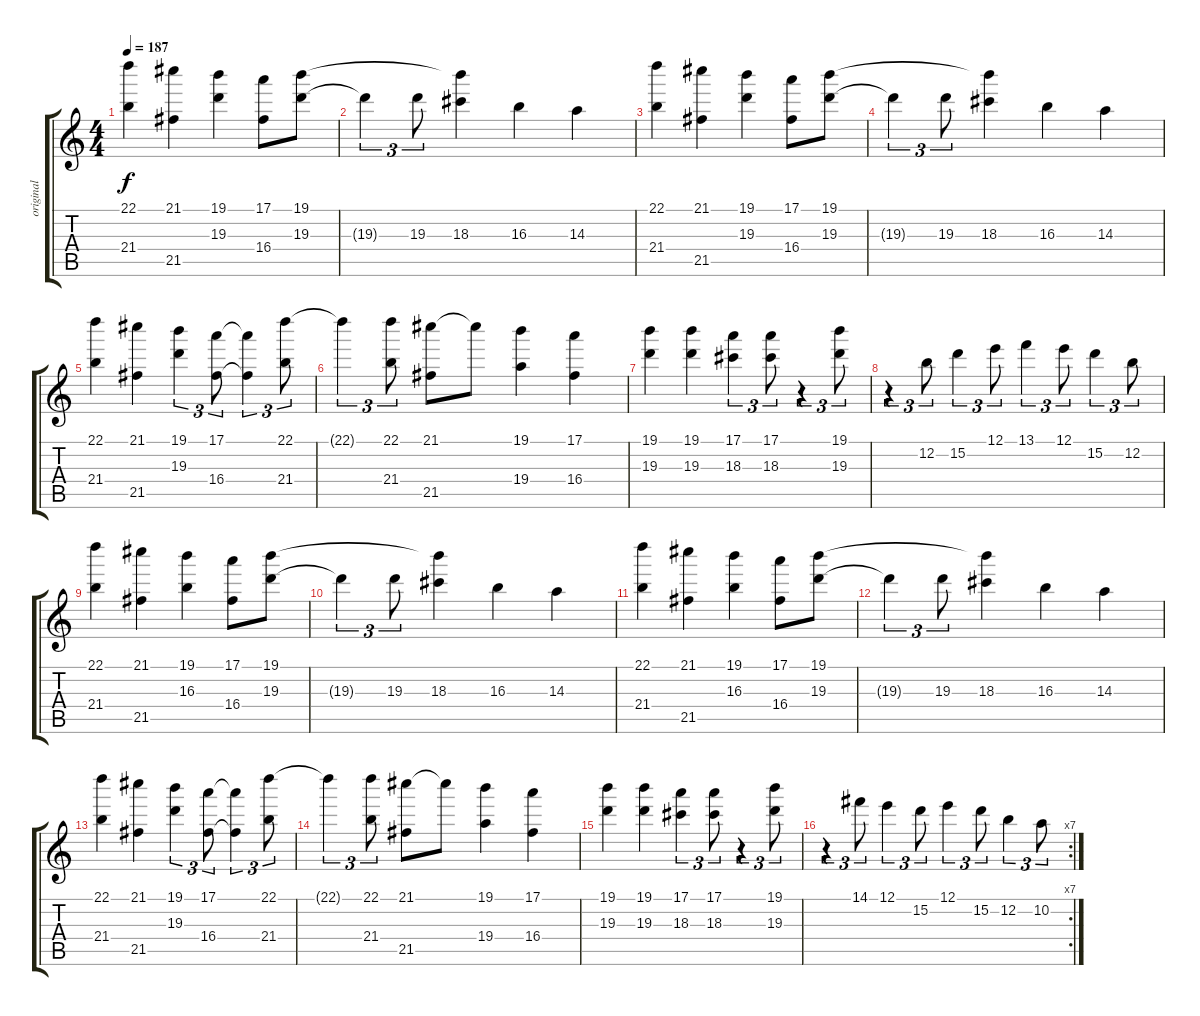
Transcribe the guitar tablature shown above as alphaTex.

\track ("original" "original") {mute instrument acousticguitarsteel}
\staff {score tabs}
\tuning (E4 B3 G3 D3 A2 E2) {hide}
\ts (4 4)
\tempo 187
\clef g2
\ks c
(22.1 21.4).4{dy f} (21.1 21.5).4 (19.1 19.3).4 (17.1 16.4).8 (19.1 19.3).8 |
19.3{t}.4{tu (3 2)} 19.3.8{tu (3 2)} (19.1{t} 18.3).4 16.3.4 14.3.4 |
(22.1 21.4).4 (21.1 21.5).4 (19.1 19.3).4 (17.1 16.4).8 (19.1 19.3).8 |
19.3{t}.4{tu (3 2)} 19.3.8{tu (3 2)} (19.1{t} 18.3).4 16.3.4 14.3.4 |
(22.1 21.4).4 (21.1 21.5).4 (19.1 19.3).4{tu (3 2)} (17.1 16.4).8{tu (3 2)} (17.1{t} 16.4{t}).4{tu (3 2)} (22.1 21.4).8{tu (3 2)} |
22.1{t}.4{tu (3 2)} (22.1 21.4).8{tu (3 2)} (21.1 21.5).8 21.1{t}.8 (19.1 19.4).4 (17.1 16.4).4 |
(19.1 19.3).4 (19.1 19.3).4 (17.1 18.3).4{tu (3 2)} (17.1 18.3).8{tu (3 2)} r.4{tu (3 2)} (19.1 19.3).8{tu (3 2)} |
r.4{tu (3 2)} 12.2.8{tu (3 2)} 15.2.4{tu (3 2)} 12.1.8{tu (3 2)} 13.1.4{tu (3 2)} 12.1.8{tu (3 2)} 15.2.4{tu (3 2)} 12.2.8{tu (3 2)} |
(22.1 21.4).4 (21.1 21.5).4 (19.1 16.3).4 (17.1 16.4).8 (19.1 19.3).8 |
19.3{t}.4{tu (3 2)} 19.3.8{tu (3 2)} (19.1{t} 18.3).4 16.3.4 14.3.4 |
(22.1 21.4).4 (21.1 21.5).4 (19.1 16.3).4 (17.1 16.4).8 (19.1 19.3).8 |
19.3{t}.4{tu (3 2)} 19.3.8{tu (3 2)} (19.1{t} 18.3).4 16.3.4 14.3.4 |
(22.1 21.4).4 (21.1 21.5).4 (19.1 19.3).4{tu (3 2)} (17.1 16.4).8{tu (3 2)} (17.1{t} 16.4{t}).4{tu (3 2)} (22.1 21.4).8{tu (3 2)} |
22.1{t}.4{tu (3 2)} (22.1 21.4).8{tu (3 2)} (21.1 21.5).8 21.1{t}.8 (19.1 19.4).4 (17.1 16.4).4 |
(19.1 19.3).4 (19.1 19.3).4 (17.1 18.3).4{tu (3 2)} (17.1 18.3).8{tu (3 2)} r.4{tu (3 2)} (19.1 19.3).8{tu (3 2)} |
\rc 7
r.4{tu (3 2)} 14.1.8{tu (3 2)} 12.1.4{tu (3 2)} 15.2.8{tu (3 2)} 12.1.4{tu (3 2)} 15.2.8{tu (3 2)} 12.2.4{tu (3 2)} 10.2.8{tu (3 2)}
